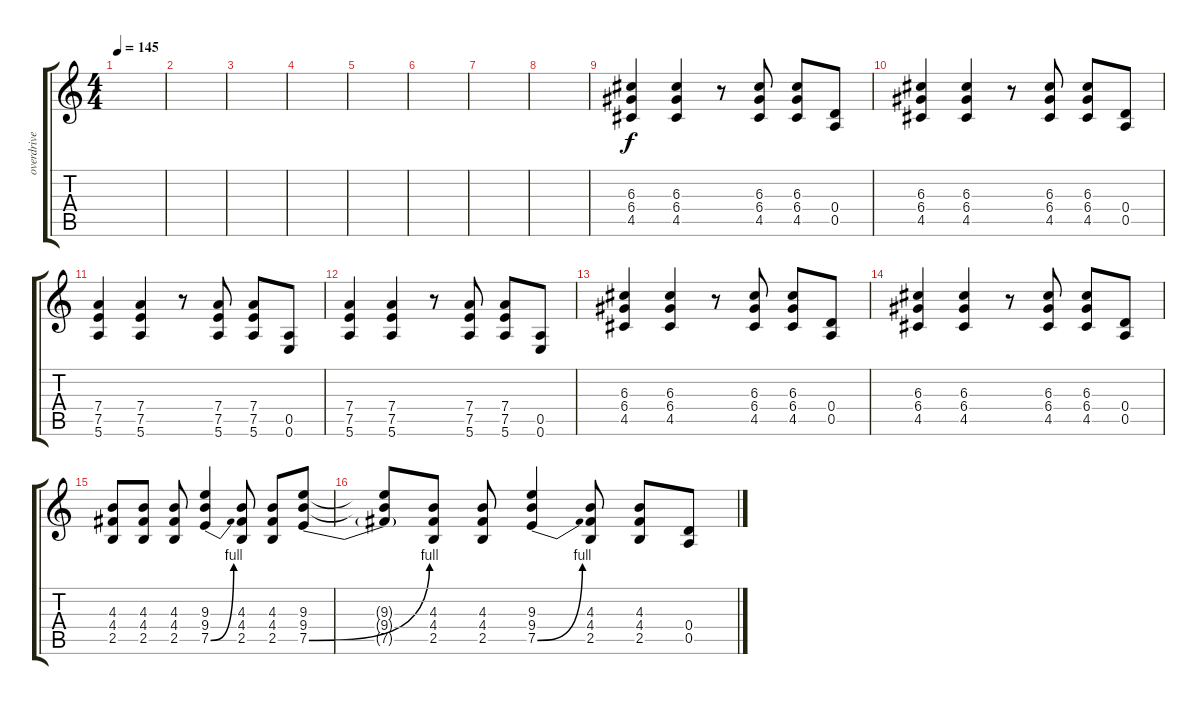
\track (" overdrive guitar" " overdrive") {instrument overdrivenguitar}
\staff {score tabs}
\tuning (E4 B3 G3 D3 A2 E2) {hide}
\ts (4 4)
\tempo 145
\clef g2
\ks c
|
|
|
|
|
|
|
|
(6.3 6.4 4.5).4 (6.3 6.4 4.5).4 r.8 (6.3 6.4 4.5).8 (6.3 6.4 4.5).8 (0.4 0.5).8 |
(6.3 6.4 4.5).4 (6.3 6.4 4.5).4 r.8 (6.3 6.4 4.5).8 (6.3 6.4 4.5).8 (0.4 0.5).8 |
(7.4 7.5 5.6).4 (7.4 7.5 5.6).4 r.8 (7.4 7.5 5.6).8 (7.4 7.5 5.6).8 (0.5 0.6).8 |
(7.4 7.5 5.6).4 (7.4 7.5 5.6).4 r.8 (7.4 7.5 5.6).8 (7.4 7.5 5.6).8 (0.5 0.6).8 |
(6.3 6.4 4.5).4 (6.3 6.4 4.5).4 r.8 (6.3 6.4 4.5).8 (6.3 6.4 4.5).8 (0.4 0.5).8 |
(6.3 6.4 4.5).4 (6.3 6.4 4.5).4 r.8 (6.3 6.4 4.5).8 (6.3 6.4 4.5).8 (0.4 0.5).8 |
(4.3 4.4 2.5).8 (4.3 4.4 2.5).8 (4.3 4.4 2.5).8 (9.3 9.4 7.5{be (bend 0 0 60 4)}).4 (4.3 4.4 2.5).8 (4.3 4.4 2.5).8 (9.3 9.4 7.5{be (bend 0 0 60 4)}).8 |
(9.3{t} 9.4{t} 7.5{t}).8 (4.3 4.4 2.5).8 (4.3 4.4 2.5).8 (9.3 9.4 7.5{be (bend 0 0 60 4)}).4 (4.3 4.4 2.5).8 (4.3 4.4 2.5).8 (0.4 0.5).8
